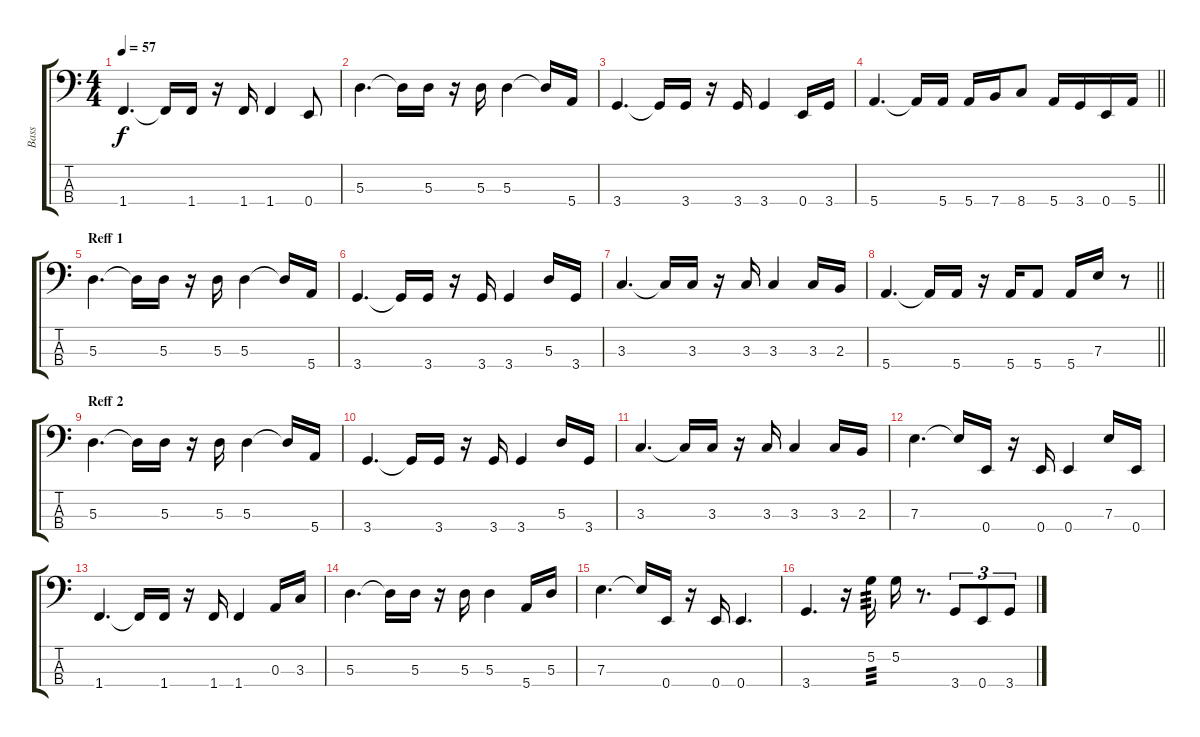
\track ("Bass" "Bass") {instrument electricbassfinger}
\staff {score tabs}
\tuning (G2 D2 A1 E1) {hide}
\ts (4 4)
\tempo 57
\clef f4
\ks c
1.4.4{d dy f} 1.4{t}.16 1.4.16 r.16 1.4.16 1.4.4 0.4.8 |
5.3.4{d} 5.3{t}.16 5.3.16 r.16 5.3.16 5.3.4 5.3{t}.16 5.4.16 |
3.4.4{d} 3.4{t}.16 3.4.16 r.16 3.4.16 3.4.4 0.4.16 3.4.16 |
\barLineRight lightlight
5.4.4{d} 5.4{t}.16 5.4.16 5.4.16 7.4.16 8.4.8 5.4.16 3.4.16 0.4.16 5.4.16 |
\section ("" "Reff 1")
5.3.4{d} 5.3{t}.16 5.3.16 r.16 5.3.16 5.3.4 5.3{t}.16 5.4.16 |
3.4.4{d} 3.4{t}.16 3.4.16 r.16 3.4.16 3.4.4 5.3.16 3.4.16 |
3.3.4{d} 3.3{t}.16 3.3.16 r.16 3.3.16 3.3.4 3.3.16 2.3.16 |
\barLineRight lightlight
5.4.4{d} 5.4{t}.16 5.4.16 r.16 5.4.16 5.4.8 5.4.16 7.3.16 r.8 |
\section ("" "Reff 2")
5.3.4{d} 5.3{t}.16 5.3.16 r.16 5.3.16 5.3.4 5.3{t}.16 5.4.16 |
3.4.4{d} 3.4{t}.16 3.4.16 r.16 3.4.16 3.4.4 5.3.16 3.4.16 |
3.3.4{d} 3.3{t}.16 3.3.16 r.16 3.3.16 3.3.4 3.3.16 2.3.16 |
7.3.4{d} 7.3{t}.16 0.4.16 r.16 0.4.16 0.4.4 7.3.16 0.4.16 |
1.4.4{d} 1.4{t}.16 1.4.16 r.16 1.4.16 1.4.4 0.3.16 3.3.16 |
5.3.4{d} 5.3{t}.16 5.3.16 r.16 5.3.16 5.3.4 5.4.16 5.3.16 |
7.3.4{d} 7.3{t}.16 0.4.16 r.16 0.4.16 0.4.4{d} |
3.4.4{d} r.16 5.2.16{tp 3} 5.2.16 r.8{d} 3.4.8{tu (3 2)} 0.4.8{tu (3 2)} 3.4.8{tu (3 2)}
